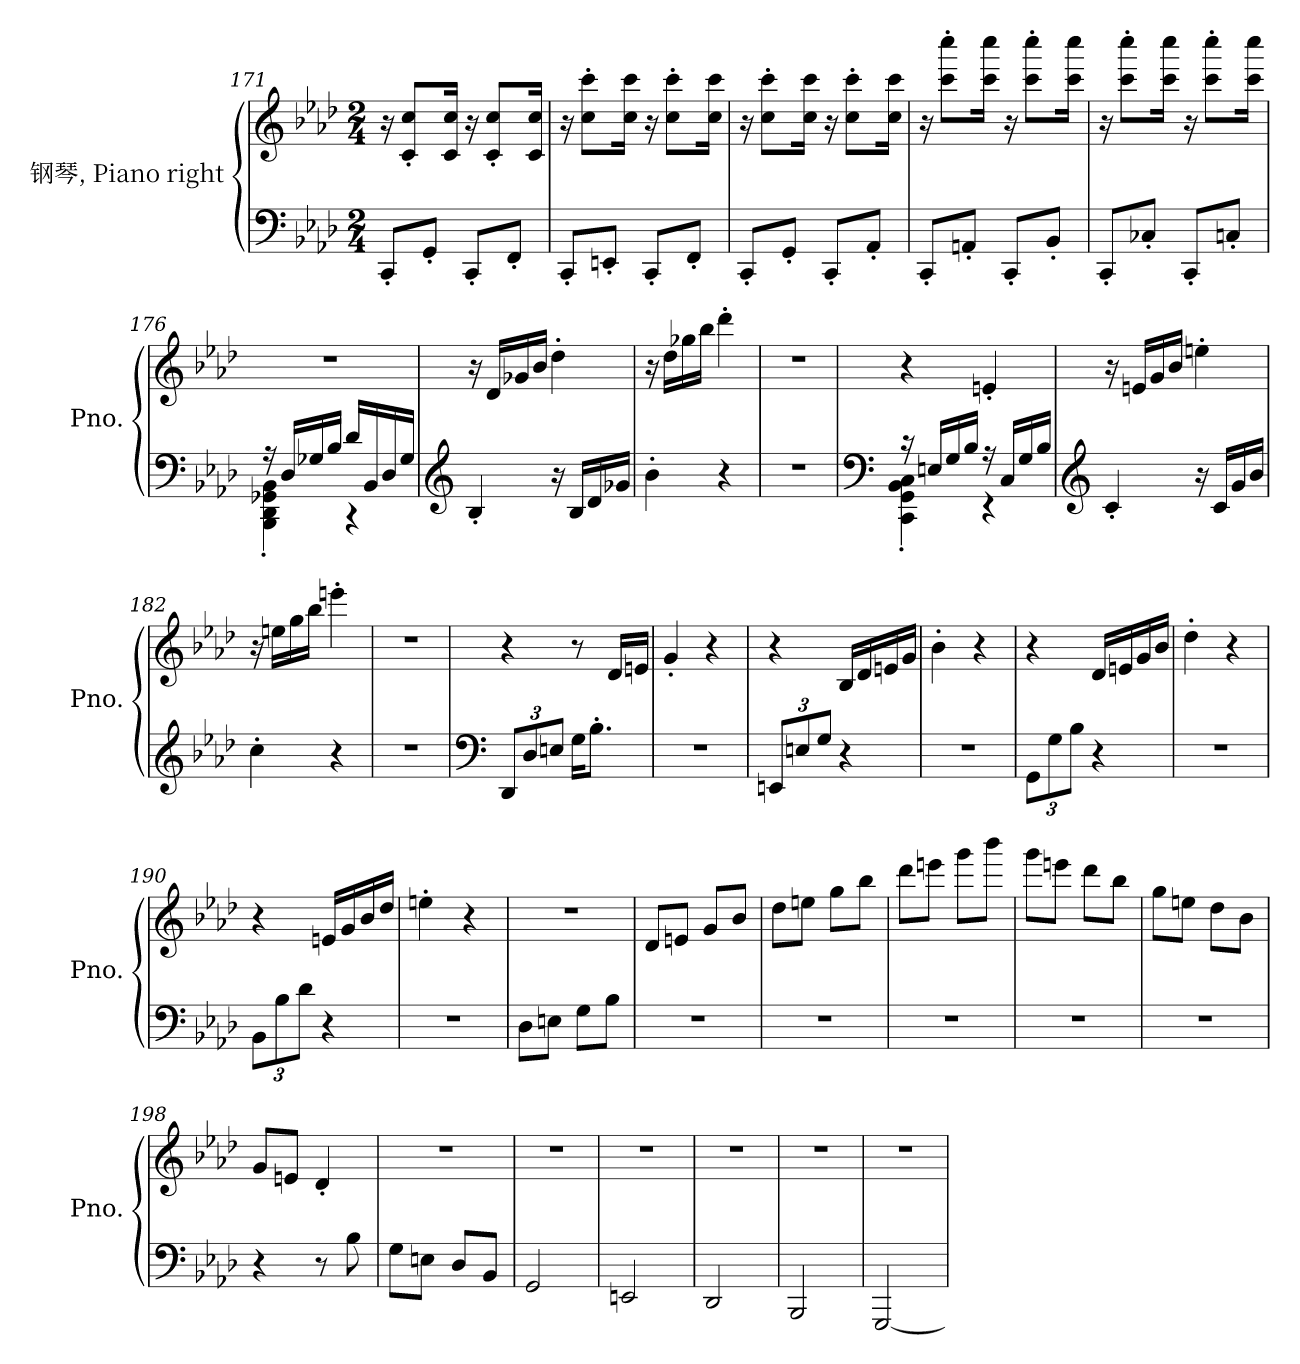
**kern	**kern
*part1	*part1
*staff2	*staff1
*I"钢琴, Piano right	*
*I'Pno.	*
*clefF4	*clefG2
*k[b-e-a-d-]	*k[b-e-a-d-]
*M2/4	*M2/4
=171	=171
8CC'/L	16r
.	8c/' 8cc/'L
8GG'/J	.
.	16c/ 16cc/Jk
8CC'/L	16r
.	8c/' 8cc/'L
8FF'/J	.
.	16c/ 16cc/Jk
!!LO:LB:g=z
=172	=172
*	*MM143
8CC'/L	16r
.	8cc\' 8ccc\'L
8EEn'/J	.
.	16cc\ 16ccc\Jk
8CC'/L	16r
.	8cc\' 8ccc\'L
8FF'/J	.
*	*MM140
.	16cc\ 16ccc\Jk
=173	=173
*	*MM139
8CC'/L	16r
.	8cc\' 8ccc\'L
8GG'/J	.
.	16cc\ 16ccc\Jk
8CC'/L	16r
.	8cc\' 8ccc\'L
8AA-'/J	.
.	16cc\ 16ccc\Jk
=174	=174
8CC'/L	16r
.	8ccc\' 8cccc\'L
8AAn'/J	.
.	16ccc\ 16cccc\Jk
8CC'/L	16r
.	8ccc\' 8cccc\'L
8BB-'/J	.
.	16ccc\ 16cccc\Jk
=175	=175
8CC'/L	16r
.	8ccc\' 8cccc\'L
8C-X'/J	.
.	16ccc\ 16cccc\Jk
8CC'/L	16r
.	8ccc\' 8cccc\'L
8Cn'/J	.
.	16ccc\ 16cccc\Jk
=176	=176
*	*MM135
*^	*
16r	4BBB-\' 4DD-\' 4GG-X\' 4BB-\'	2r
16D-/LL	.	.
16G-X/	.	.
16B-/JJ	.	.
16d-/LL	4r	.
16BB-/	.	.
16D-/	.	.
16G-/JJ	.	.
*v	*v	*
!!LO:LB:g=z
=177	=177
*clefG2	*
*	*MM140
4B-'/	16r
.	16d-/LL
.	16g-X/
.	16b-/JJ
16r	4dd-'\
16B-/LL	.
16d-/	.
16g-X/JJ	.
=178	=178
*	*MM139
4b-'\	16r
*	*MM138
.	16dd-\LL
.	16gg-X\
.	16bb-\JJ
*	*MM140
4r	4ddd-'\
=179	=179
2r	2r
=180	=180
*clefF4	*
*^	*
16r	4CC\' 4GG\' 4BB-\' 4C\'	4r
16En/LL	.	.
16G/	.	.
16B-/JJ	.	.
16r	4r	4en'/
16C/LL	.	.
16G/	.	.
16B-/JJ	.	.
*v	*v	*
=181	=181
*clefG2	*
*	*MM140
4c'/	16r
.	16en/LL
.	16g/
.	16b-/JJ
16r	4een'\
16c/LL	.
16g/	.
16b-/JJ	.
!!LO:LB:g=z
=182	=182
*	*MM140
4cc'\	16r
.	16een\LL
.	16gg\
.	16bb-\JJ
*	*MM140
4r	4eeen'\
=183	=183
2r	2r
=184	=184
*clefF4	*
*Xbrackettup	*
12DD-/L	4r
12D-/	.
12En/J	.
16G\KL	8r
8.B-'\J	.
.	16d-/LL
.	16en/JJ
=185	=185
*	*MM140
2r	4g'/
.	4r
=186	=186
12EEn/L	4r
12En/	.
12G/J	.
*	*MM139
4r	16B-/LL
*	*MM138
.	16d-/
.	16en/
.	16g/JJ
=187	=187
*	*MM140
2r	4b-'\
.	4r
=188	=188
12GG\L	4r
12G\	.
12B-\J	.
4r	16d-/LL
.	16en/
.	16g/
.	16b-/JJ
!!LO:LB:g=z
=189	=189
2r	4dd-'\
.	4r
=190	=190
12BB-\L	4r
12B-\	.
12d-\J	.
4r	16en/LL
.	16g/
.	16b-/
.	16dd-/JJ
=191	=191
2r	4een'\
.	4r
=192	=192
8D-\L	2r
8En\J	.
8G\L	.
8B-\J	.
=193	=193
2r	8d-/L
.	8en/J
.	8g/L
.	8b-/J
=194	=194
2r	8dd-\L
.	8een\J
.	8gg\L
.	8bb-\J
=195	=195
2r	8ddd-\L
.	8eeen\J
.	8ggg\L
.	8bbb-\J
!!LO:PB:g=z
=196	=196
2r	8ggg\L
.	8eeen\J
.	8ddd-\L
.	8bb-\J
=197	=197
2r	8gg\L
.	8een\J
.	8dd-\L
.	8b-\J
=198	=198
4r	8g/L
.	8en/J
8r	4d-'/
8B-\	.
=199	=199
8G\L	2r
8En\J	.
8D-/L	.
8BB-/J	.
=200	=200
2GG/	2r
=201	=201
2EEn/	2r
=202	=202
2DD-/	2r
=203	=203
2BBB-/	2r
=204	=204
[2GGG/	2r
=	=
*-	*-
